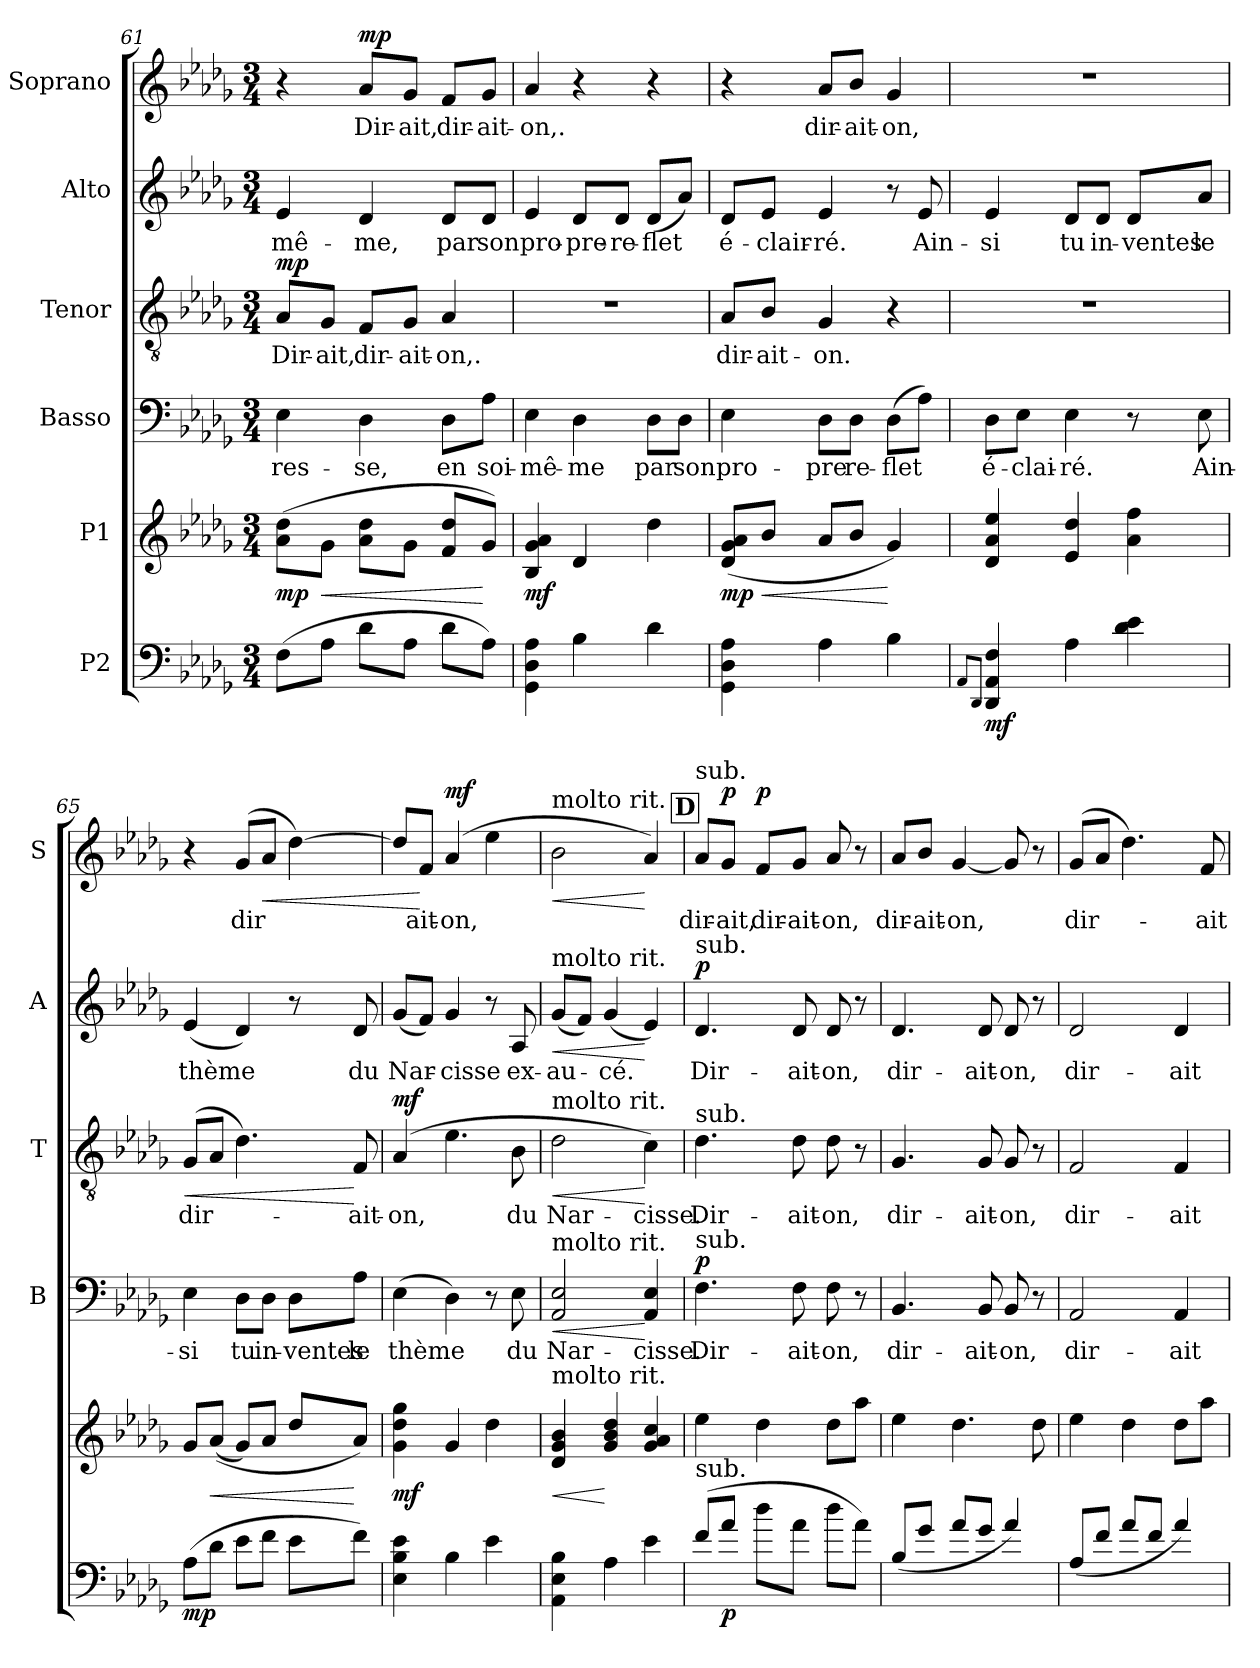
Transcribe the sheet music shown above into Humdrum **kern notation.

**kern	**dynam	**kern	**dynam	**kern	**text	**dynam	**kern	**text	**dynam	**kern	**text	**dynam	**kern	**text	**dynam
*part6	*part6	*part5	*part5	*part4	*part4	*part4	*part3	*part3	*part3	*part2	*part2	*part2	*part1	*part1	*part1
*staff6	*staff6	*staff5	*staff5	*staff4	*staff4	*staff4	*staff3	*staff3	*staff3	*staff2	*staff2	*staff2	*staff1	*staff1	*staff1
*I"P2	*	*I"P1	*	*I"Basso	*	*	*I"Tenor	*	*	*I"Alto	*	*	*I"Soprano	*	*
*	*	*	*	*I'B	*	*	*I'T	*	*	*I'A	*	*	*I'S	*	*
!!LO:LB:g=z
*clefF4	*	*clefG2	*	*clefF4	*	*	*clefGv2	*	*	*clefG2	*	*	*clefG2	*	*
*k[b-e-a-d-g-]	*	*k[b-e-a-d-g-]	*	*k[b-e-a-d-g-]	*	*	*k[b-e-a-d-g-]	*	*	*k[b-e-a-d-g-]	*	*	*k[b-e-a-d-g-]	*	*
*M3/4	*	*M3/4	*	*M3/4	*	*	*M3/4	*	*	*M3/4	*	*	*M3/4	*	*
=61	=61	=61	=61	=61	=61	=61	=61	=61	=61	=61	=61	=61	=61	=61	=61
!	!	!	!LO:DY:b	!	!LO:LY:b	!	!	!LO:LY:b	!LO:DY:b	!	!LO:LY:b	!	!	!	!
(>8F\L	.	(>8a-\ 8dd-\L	mp	4E-\	res-	.	8A-/L	Dir-	mp	4e-/	mê-	.	4r	.	.
!	!	!	!LO:HP:b	!	!	!	!	!LO:LY:b	!	!	!	!	!	!	!
8A-\J	.	8g-\J	<	.	.	.	8G-/J	ait,	.	.	.	.	.	.	.
!	!	!	!	!	!LO:LY:b	!	!	!LO:LY:b	!	!	!LO:LY:b	!	!	!LO:LY:b	!LO:DY:b
8d-\L	.	8a-\ 8dd-\L	.	4D-\	se,	.	8F/L	dir-	.	4d-/	me,	.	8a-/L	Dir-	mp
!	!	!	!	!	!	!	!	!LO:LY:b	!	!	!	!	!	!LO:LY:b	!
8A-\J	.	8g-\J	.	.	.	.	8G-/J	ait-	.	.	.	.	8g-/J	ait,	.
!	!	!	!	!	!LO:LY:b	!	!	!LO:LY:b	!	!	!LO:LY:b	!	!	!LO:LY:b	!
8d-\L	.	8f/ 8dd-/L	.	8D-\L	en	.	4A-/	on,.	.	8d-/L	par	.	8f/L	dir-	.
!	!	!	!	!	!LO:LY:b	!	!	!	!	!	!LO:LY:b	!	!	!LO:LY:b	!
8A-\J)	.	8g-/J)	[	8A-\J	soi-	.	.	.	.	8d-/J	son	.	8g-/J	ait-	.
=62	=62	=62	=62	=62	=62	=62	=62	=62	=62	=62	=62	=62	=62	=62	=62
!	!	!	!LO:DY:b	!	!LO:LY:b	!	!	!	!	!	!LO:LY:b	!	!	!LO:LY:b	!
4GG-\ 4D-\ 4A-\	.	4B-/ 4g-/ 4a-/	mf	4E-\	mê-	.	2.r	.	.	4e-/	pro-	.	4a-/	on,.	.
!	!	!	!	!	!LO:LY:b	!	!	!	!	!	!LO:LY:b	!	!	!	!
4B-\	.	4d-/	.	4D-\	me	.	.	.	.	8d-/L	pre-	.	4r	.	.
!	!	!	!	!	!	!	!	!	!	!	!LO:LY:b	!	!	!	!
.	.	.	.	.	.	.	.	.	.	8d-/J	re-	.	.	.	.
!	!	!	!	!	!LO:LY:b	!	!	!	!	!	!LO:LY:b	!	!	!	!
4d-\	.	4dd-\	.	8D-\L	par	.	.	.	.	(<8d-/L	flet	.	4r	.	.
!	!	!	!	!	!LO:LY:b	!	!	!	!	!	!	!	!	!	!
.	.	.	.	8D-\J	son	.	.	.	.	8a-/J)	.	.	.	.	.
=63	=63	=63	=63	=63	=63	=63	=63	=63	=63	=63	=63	=63	=63	=63	=63
!	!	!	!LO:DY:b	!	!LO:LY:b	!	!	!LO:LY:b	!	!	!LO:LY:b	!	!	!	!
4GG-\ 4D-\ 4A-\	.	(<8d-/ 8g-/ 8a-/L	mp	4E-\	pro-	.	8A-/L	dir-	.	8d-/L	é-	.	4r	.	.
!	!	!	!LO:HP:b	!	!	!	!	!LO:LY:b	!	!	!LO:LY:b	!	!	!	!
.	.	8b-/J	<	.	.	.	8B-/J	ait-	.	8e-/J	clair-	.	.	.	.
!	!	!	!	!	!LO:LY:b	!	!	!LO:LY:b	!	!	!LO:LY:b	!	!	!LO:LY:b	!
4A-\	.	8a-/L	.	8D-\L	pre	.	4G-/	on.	.	4e-/	ré.	.	8a-/L	dir-	.
!	!	!	!	!	!LO:LY:b	!	!	!	!	!	!	!	!	!LO:LY:b	!
.	.	8b-/J	.	8D-\J	re-	.	.	.	.	.	.	.	8b-/J	ait-	.
!	!	!	!	!	!LO:LY:b	!	!	!	!	!	!	!	!	!LO:LY:b	!
4B-\	.	4g-/)	[	(>8D-\L	flet	.	4r	.	.	8r	.	.	4g-/	on,	.
!	!	!	!	!	!	!	!	!	!	!	!LO:LY:b	!	!	!	!
.	.	.	.	8A-\J)	.	.	.	.	.	8e-/	Ain-	.	.	.	.
=64	=64	=64	=64	=64	=64	=64	=64	=64	=64	=64	=64	=64	=64	=64	=64
8qAA-/L	.	.	.	.	.	.	.	.	.	.	.	.	.	.	.
8qDD-/J	.	.	.	.	.	.	.	.	.	.	.	.	.	.	.
!	!LO:DY:b	!	!	!	!LO:LY:b	!	!	!	!	!	!LO:LY:b	!	!	!	!
4DD-/ 4AA-/ 4F/	mf	4d-/ 4a-/ 4ee-/	.	8D-\L	é-	.	2.r	.	.	4e-/	si	.	2.r	.	.
!	!	!	!	!	!LO:LY:b	!	!	!	!	!	!	!	!	!	!
.	.	.	.	8E-\J	clai-	.	.	.	.	.	.	.	.	.	.
!	!	!	!	!	!LO:LY:b	!	!	!	!	!	!LO:LY:b	!	!	!	!
4A-\	.	4e-/ 4dd-/	.	4E-\	ré.	.	.	.	.	8d-/L	tu	.	.	.	.
!	!	!	!	!	!	!	!	!	!	!	!LO:LY:b	!	!	!	!
.	.	.	.	.	.	.	.	.	.	8d-/J	in-	.	.	.	.
!	!	!	!	!	!	!	!	!	!	!	!LO:LY:b	!	!	!	!
4d-\ 4e-\	.	4a-\ 4ff\	.	8r	.	.	.	.	.	8d-/L	ventes	.	.	.	.
!	!	!	!	!	!LO:LY:b	!	!	!	!	!	!LO:LY:b	!	!	!	!
.	.	.	.	8E-\	Ain-	.	.	.	.	8a-/J	le	.	.	.	.
!!LO:PB:g=z
=65	=65	=65	=65	=65	=65	=65	=65	=65	=65	=65	=65	=65	=65	=65	=65
!	!LO:DY:b	!	!	!	!LO:LY:b	!	!	!LO:LY:b	!LO:HP:b	!	!LO:LY:b	!	!	!	!
(>8A-\L	mp	8g-/L	.	4E-\	si	.	(>8G-/L	dir-	<	(<4e-/	thème	.	4r	.	.
!	!	!	!LO:HP:b	!	!	!	!	!	!	!	!	!	!	!	!
8d-\J	.	(<(<8a-/J	<	.	.	.	8A-/J	.	.	.	.	.	.	.	.
!	!	!	!	!	!LO:LY:b	!	!	!	!	!	!	!	!	!LO:LY:b	!
8e-\L	.	8g-/L)	.	8D-\L	tu	.	4.d-\)	.	.	4d-/)	.	.	(>8g-/L	dir-	.
!	!	!	!	!	!LO:LY:b	!	!	!	!	!	!	!	!	!	!LO:HP:b
8f\J	.	8a-/J	.	8D-\J	in-	.	.	.	.	.	.	.	8a-/J	.	<
!	!	!	!	!	!LO:LY:b	!	!	!	!	!	!	!	!	!LO:LY:b	!
8e-\L	.	8dd-/L	.	8D-\L	ventes	.	.	.	.	8r	.	.	[4dd-\)	--	.
!	!	!	!	!	!LO:LY:b	!	!	!LO:LY:b	!	!	!LO:LY:b	!	!	!	!
8f\J)	.	8a-/J)	[	8A-\J	le	.	8F/	ait-	[	8d-/	du	.	.	.	.
=66	=66	=66	=66	=66	=66	=66	=66	=66	=66	=66	=66	=66	=66	=66	=66
!	!	!	!LO:DY:b	!	!LO:LY:b	!	!	!LO:LY:b	!LO:DY:b	!	!LO:LY:b	!	!	!	!
4E-\ 4B-\ 4e-\	.	4g-\ 4dd-\ 4gg-\	mf	(>4E-\	thème	.	(>4A-/	on,	mf	(<8g-/L	Nar--	.	8dd-/L]	.	.
!	!	!	!	!	!	!	!	!	!	!	!	!	!	!LO:LY:b	!
.	.	.	.	.	.	.	.	.	.	8f/J)	.	.	8f/J	ait-	[
!	!	!	!	!	!	!	!	!	!	!	!LO:LY:b	!	!	!LO:LY:b	!LO:DY:b
4B-\	.	4g-/	.	4D-\)	.	.	4.e-\	.	.	4g-/	cisse	.	(>4a-/	on,	mf
4e-\	.	4dd-\	.	8r	.	.	.	.	.	8r	.	.	4ee-\	.	.
!	!	!	!	!	!LO:LY:b	!	!	!LO:LY:b	!	!	!LO:LY:b	!	!	!	!
.	.	.	.	8E-\	du	.	8B-\	du	.	8A-/	ex-	.	.	.	.
=67	=67	=67	=67	=67	=67	=67	=67	=67	=67	=67	=67	=67	=67	=67	=67
!	!	!	!	!	!	!	!	!	!	!	!	!	!LO:TX:a:t=molto rit.	!	!
!	!	!	!	!	!	!	!	!	!	!LO:TX:a:t=molto rit.	!	!	!	!	!
!	!	!	!	!	!	!	!LO:TX:a:t=molto rit.	!	!	!	!	!	!	!	!
!	!	!	!	!LO:TX:a:t=molto rit.	!	!	!	!	!	!	!	!	!	!	!
!	!	!LO:TX:a:t=molto rit.	!	!	!	!	!	!	!	!	!	!	!	!	!
!	!	!	!LO:HP:b	!	!LO:LY:b	!LO:HP:b	!	!LO:LY:b	!LO:HP:b	!	!LO:LY:b	!LO:HP:b	!	!	!LO:HP:b
4AA-\ 4E-\ 4B-\	.	4d-/ 4g-/ 4b-/	<	2AA-/ 2E-/	Nar-	<	2d-\	Nar-	<	(<8g-/L	au--	<	2b-\	.	<
.	.	.	.	.	.	.	.	.	.	8f/J)	.	.	.	.	.
!	!	!	!	!	!	!	!	!	!	!	!LO:LY:b	!	!	!	!
4A-\	.	4g-/ 4b-/ 4dd-/	[	.	.	.	.	.	.	(<4g-/	cé.	.	.	.	.
!	!	!	!	!	!LO:LY:b	!	!	!LO:LY:b	!	!	!	!	!	!	!
4e-\	.	4g-/ 4a-/ 4cc/	.	4AA-/ 4E-/	cisse.	[	4c\)	cisse.	[	4e-/)	.	[	4a-/)	.	[
!!LO:REH:place=s1:a:B:fs=14:t=D
=68	=68	=68	=68	=68	=68	=68	=68	=68	=68	=68	=68	=68	=68	=68	=68
!	!	!	!	!	!	!	!	!	!	!	!	!	!LO:TX:a:t=sub.	!	!
!	!	!	!	!	!	!	!	!	!	!LO:TX:a:t=sub.	!	!	!	!	!
!	!	!	!	!	!	!	!LO:TX:a:t=sub.	!	!	!	!	!	!	!	!
!	!	!	!	!LO:TX:a:t=sub.	!	!	!	!	!	!	!	!	!	!	!
!LO:TX:a:t=sub.	!	!	!	!	!	!	!	!	!	!	!	!	!	!	!
!	!	!	!	!	!LO:LY:b	!LO:DY:b	!	!LO:LY:b	!	!	!LO:LY:b	!LO:DY:b	!	!LO:LY:b	!
(>8f/L	.	4ee-\	.	4.F\	Dir-	p	4.d-\	Dir-	.	4.d-/	Dir-	p	8a-/L	dir-	.
!	!LO:DY:b	!	!	!	!	!	!	!	!	!	!	!	!	!LO:LY:b	!LO:DY:b
8a-/J	p	.	.	.	.	.	.	.	.	.	.	.	8g-/J	ait,	p
!	!	!	!	!	!	!	!	!	!	!	!	!	!	!LO:LY:b	!LO:DY:b
8dd-\L	.	4dd-\	.	.	.	.	.	.	.	.	.	.	8f/L	dir-	p
!	!	!	!	!	!LO:LY:b	!	!	!LO:LY:b	!	!	!LO:LY:b	!	!	!LO:LY:b	!
8a-\J	.	.	.	8F\	ait-	.	8d-\	ait-	.	8d-/	ait-	.	8g-/J	ait-	.
!	!	!	!	!	!LO:LY:b	!	!	!LO:LY:b	!	!	!LO:LY:b	!	!	!LO:LY:b	!
8dd-\L	.	8dd-\L	.	8F\	on,	.	8d-\	on,	.	8d-/	on,	.	8a-/	on,	.
8a-\J)	.	8aa-\J	.	8r	.	.	8r	.	.	8r	.	.	8r	.	.
=69	=69	=69	=69	=69	=69	=69	=69	=69	=69	=69	=69	=69	=69	=69	=69
!	!	!	!	!	!LO:LY:b	!	!	!LO:LY:b	!	!	!LO:LY:b	!	!	!LO:LY:b	!
(<8B-/L	.	4ee-\	.	4.BB-/	dir-	.	4.G-/	dir-	.	4.d-/	dir-	.	8a-/L	dir-	.
!	!	!	!	!	!	!	!	!	!	!	!	!	!	!LO:LY:b	!
8g-/J	.	.	.	.	.	.	.	.	.	.	.	.	8b-/J	ait-	.
!	!	!	!	!	!	!	!	!	!	!	!	!	!	!LO:LY:b	!
8a-/L	.	4.dd-\	.	.	.	.	.	.	.	.	.	.	[4g-/	on,	.
!	!	!	!	!	!LO:LY:b	!	!	!LO:LY:b	!	!	!LO:LY:b	!	!	!	!
8g-/J	.	.	.	8BB-/	ait-	.	8G-/	ait-	.	8d-/	ait-	.	.	.	.
!	!	!	!	!	!LO:LY:b	!	!	!LO:LY:b	!	!	!LO:LY:b	!	!	!	!
4a-/)	.	.	.	8BB-/	on,	.	8G-/	on,	.	8d-/	on,	.	8g-/]	.	.
.	.	8dd-\	.	8r	.	.	8r	.	.	8r	.	.	8r	.	.
!!LO:PB:g=z
=70	=70	=70	=70	=70	=70	=70	=70	=70	=70	=70	=70	=70	=70	=70	=70
!	!	!	!	!	!LO:LY:b	!	!	!LO:LY:b	!	!	!LO:LY:b	!	!	!LO:LY:b	!
(<8A-/L	.	4ee-\	.	2AA-/	dir-	.	2F/	dir-	.	2d-/	dir-	.	(>8g-/L	dir-	.
8f/J	.	.	.	.	.	.	.	.	.	.	.	.	8a-/J	.	.
8a-/L	.	4dd-\	.	.	.	.	.	.	.	.	.	.	4.dd-\)	.	.
8f/J	.	.	.	.	.	.	.	.	.	.	.	.	.	.	.
!	!	!	!	!	!LO:LY:b	!	!	!LO:LY:b	!	!	!LO:LY:b	!	!	!	!
4a-/)	.	8dd-\L	.	4AA-/	ait-	.	4F/	ait-	.	4d-/	ait-	.	.	.	.
!	!	!	!	!	!	!	!	!	!	!	!	!	!	!LO:LY:b	!
.	.	8aa-\J	.	.	.	.	.	.	.	.	.	.	8f/	ait-	.
=	=	=	=	=	=	=	=	=	=	=	=	=	=	=	=
*-	*-	*-	*-	*-	*-	*-	*-	*-	*-	*-	*-	*-	*-	*-	*-
